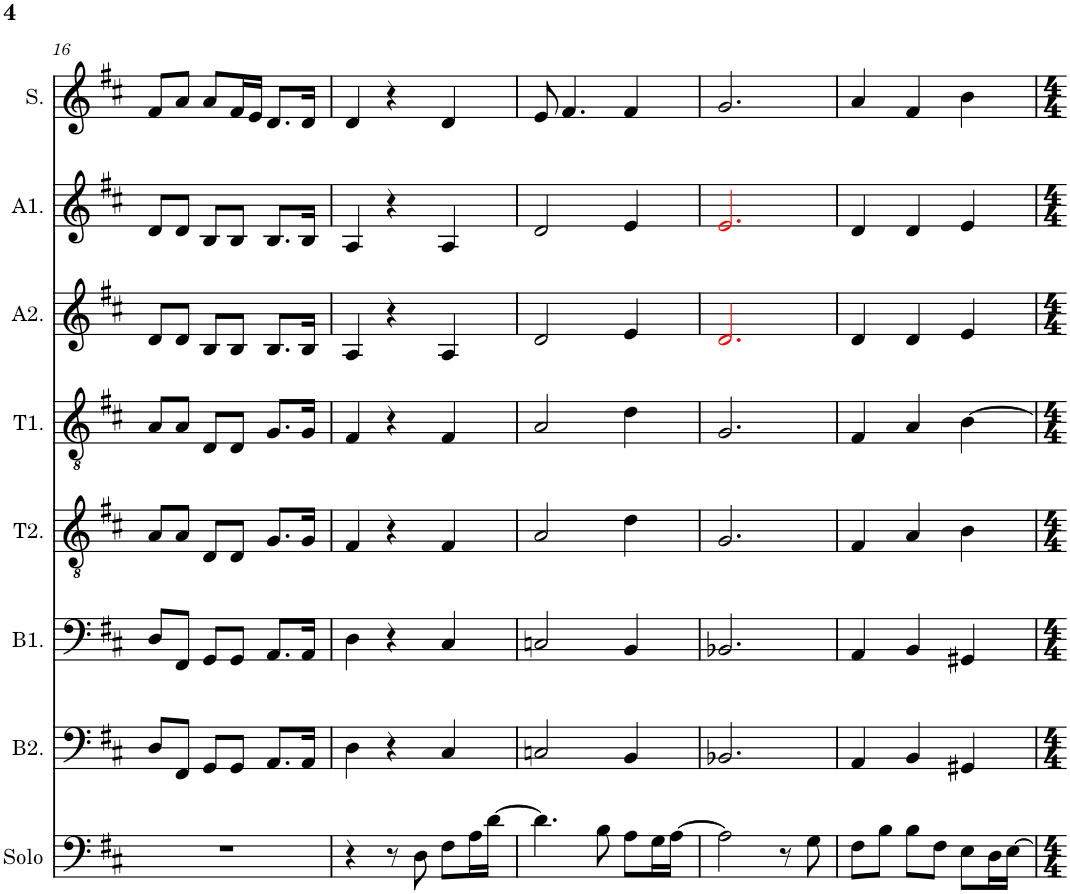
**kern	**kern	**kern	**kern	**kern	**kern	**kern	**kern
*part8	*part7	*part6	*part5	*part4	*part3	*part2	*part1
*staff8	*staff7	*staff6	*staff5	*staff4	*staff3	*staff2	*staff1
*I"Solo	*I"Bass 2	*I"Bass 1	*I"Tenor 2	*I"Tenor 1	*I"Alto 2	*I"Alto 1	*I"Soprano
*I'Solo	*I'B2.	*I'B1.	*I'T2.	*I'T1.	*I'A2.	*I'A1.	*I'S.
!!LO:PB:g=z
*clefF4	*clefF4	*clefF4	*clefGv2	*clefGv2	*clefG2	*clefG2	*clefG2
*k[f#c#]	*k[f#c#]	*k[f#c#]	*k[f#c#]	*k[f#c#]	*k[f#c#]	*k[f#c#]	*k[f#c#]
*M3/4	*M3/4	*M3/4	*M3/4	*M3/4	*M3/4	*M3/4	*M3/4
=16	=16	=16	=16	=16	=16	=16	=16
2.r	8D/L	8D/L	8A/L	8A/L	8d/L	8d/L	8f#/L
.	8FF#/J	8FF#/J	8A/J	8A/J	8d/J	8d/J	8a/J
.	8GG/L	8GG/L	8D/L	8D/L	8B/L	8B/L	8a/L
.	8GG/J	8GG/J	8D/J	8D/J	8B/J	8B/J	16f#/L
.	.	.	.	.	.	.	16e/JJ
.	8.AA/L	8.AA/L	8.G/L	8.G/L	8.B/L	8.B/L	8.d/L
.	16AA/Jk	16AA/Jk	16G/Jk	16G/Jk	16B/Jk	16B/Jk	16d/Jk
=17	=17	=17	=17	=17	=17	=17	=17
4r	4D\	4D\	4F#/	4F#/	4A/	4A/	4d/
8r	4r	4r	4r	4r	4r	4r	4r
8D\	.	.	.	.	.	.	.
8F#\L	4C#/	4C#/	4F#/	4F#/	4A/	4A/	4d/
16A\L	.	.	.	.	.	.	.
[16d\JJ	.	.	.	.	.	.	.
=18	=18	=18	=18	=18	=18	=18	=18
4.d\]	2Cn/	2Cn/	2A/	2A/	2d/	2d/	8e/
.	.	.	.	.	.	.	4.f#/
8B\	.	.	.	.	.	.	.
8A\L	4BB/	4BB/	4d\	4d\	4e/	4e/	4f#/
16G\L	.	.	.	.	.	.	.
[16A\JJ	.	.	.	.	.	.	.
=19	=19	=19	=19	=19	=19	=19	=19
2A\]	2.BB-X/	2.BB-X/	2.G/	2.G/	2.di/	2.ei/	2.g/
8r	.	.	.	.	.	.	.
8G\	.	.	.	.	.	.	.
=20	=20	=20	=20	=20	=20	=20	=20
8F#\L	4AA/	4AA/	4F#/	4F#/	4d/	4d/	4a/
8B\J	.	.	.	.	.	.	.
8B\L	4BB/	4BB/	4A/	4A/	4d/	4d/	4f#/
8F#\J	.	.	.	.	.	.	.
8E\L	4GG#X/	4GG#X/	4B\	[4B\	4e/	4e/	4b\
16D\L	.	.	.	.	.	.	.
[16E\JJ	.	.	.	.	.	.	.
=	=	=	=	=	=	=	=
*-	*-	*-	*-	*-	*-	*-	*-
